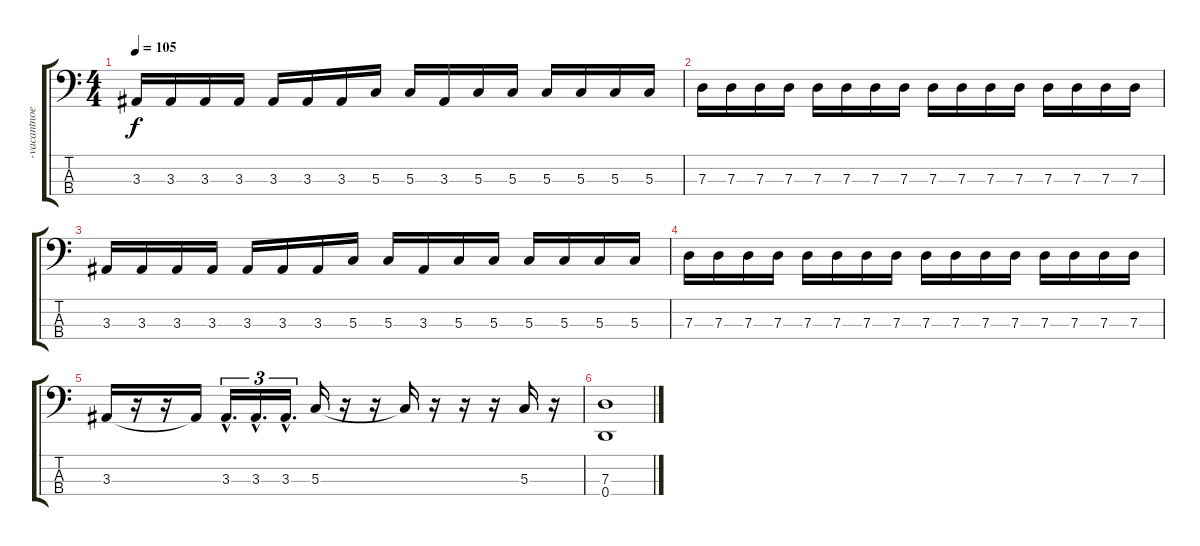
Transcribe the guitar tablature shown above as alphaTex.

\track ("-vacantnoe-" "-vacantnoe") {instrument electricbassfinger}
\staff {score tabs}
\tuning (F2 C2 G1 D1) {hide}
\ts (4 4)
\tempo 105
\clef f4
\ks c
3.3.16{dy f} 3.3.16 3.3.16 3.3.16 3.3.16 3.3.16 3.3.16 5.3.16 5.3.16 3.3.16 5.3.16 5.3.16 5.3.16 5.3.16 5.3.16 5.3.16 |
7.3.16 7.3.16 7.3.16 7.3.16 7.3.16 7.3.16 7.3.16 7.3.16 7.3.16 7.3.16 7.3.16 7.3.16 7.3.16 7.3.16 7.3.16 7.3.16 |
3.3.16 3.3.16 3.3.16 3.3.16 3.3.16 3.3.16 3.3.16 5.3.16 5.3.16 3.3.16 5.3.16 5.3.16 5.3.16 5.3.16 5.3.16 5.3.16 |
7.3.16 7.3.16 7.3.16 7.3.16 7.3.16 7.3.16 7.3.16 7.3.16 7.3.16 7.3.16 7.3.16 7.3.16 7.3.16 7.3.16 7.3.16 7.3.16 |
3.3.16 r.16 r.16 3.3{t}.16 3.3{hac}.16{d tu (3 2)} 3.3{hac}.16{d tu (3 2)} 3.3{hac}.16{d tu (3 2)} 5.3.16 r.16 r.16 5.3{t}.16 r.16 r.16 r.16 5.3.16 r.16 |
(7.3 0.4).1
